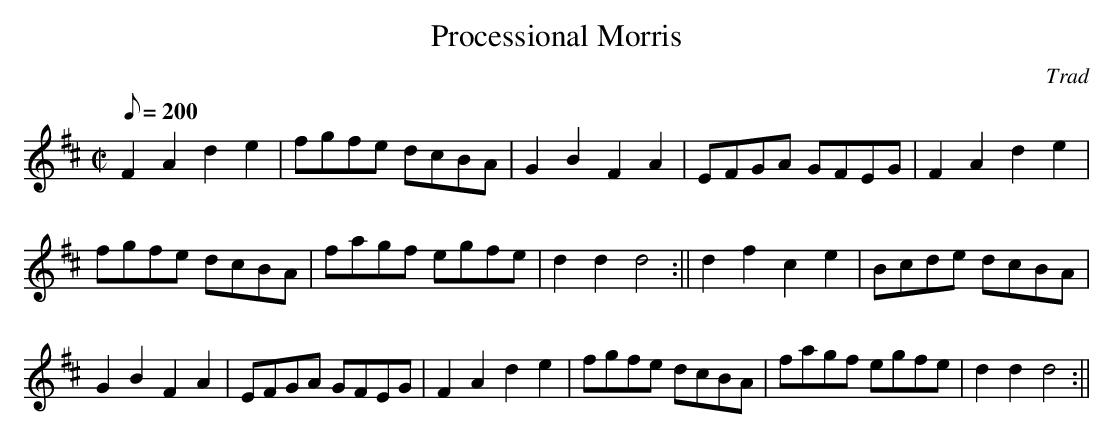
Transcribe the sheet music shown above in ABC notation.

X:1
T:Processional Morris
M:C|
L:1/8
Q:200
C:Trad
K:D
F2A2d2e2|fgfe dcBA|G2B2F2A2|EFGA GFEG|F2A2d2e2|!
fgfe dcBA|fagf egfe|d2d2d4:||
d2f2c2e2|Bcde dcBA|!G2B2F2A2|EFGA GFEG|
F2A2d2e2|fgfe dcBA|fagf egfe|d2d2d4:||
